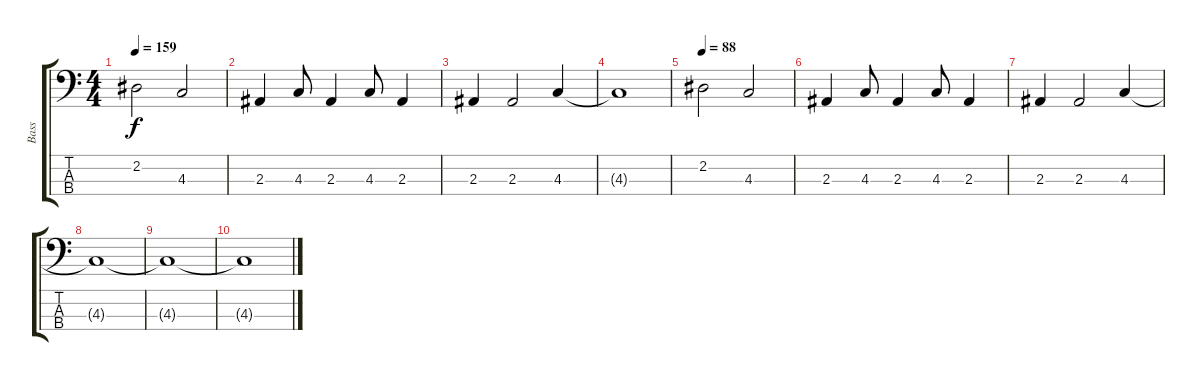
\track ("Bass" "Bass") {instrument electricbassfinger}
\staff {score tabs}
\tuning (Gb2 Db2 Ab1 Eb1) {hide}
\ts (4 4)
\tempo 159
\clef f4
\ks c
2.2.2{dy f} 4.3.2 |
2.3.4 4.3.8 2.3.4 4.3.8 2.3.4 |
2.3.4 2.3.2 4.3.4 |
4.3{t}.1 |
\tempo 88
2.2.2 4.3.2 |
2.3.4 4.3.8 2.3.4 4.3.8 2.3.4 |
2.3.4 2.3.2 4.3.4 |
4.3{t}.1 |
4.3{t}.1 |
4.3{t}.1
